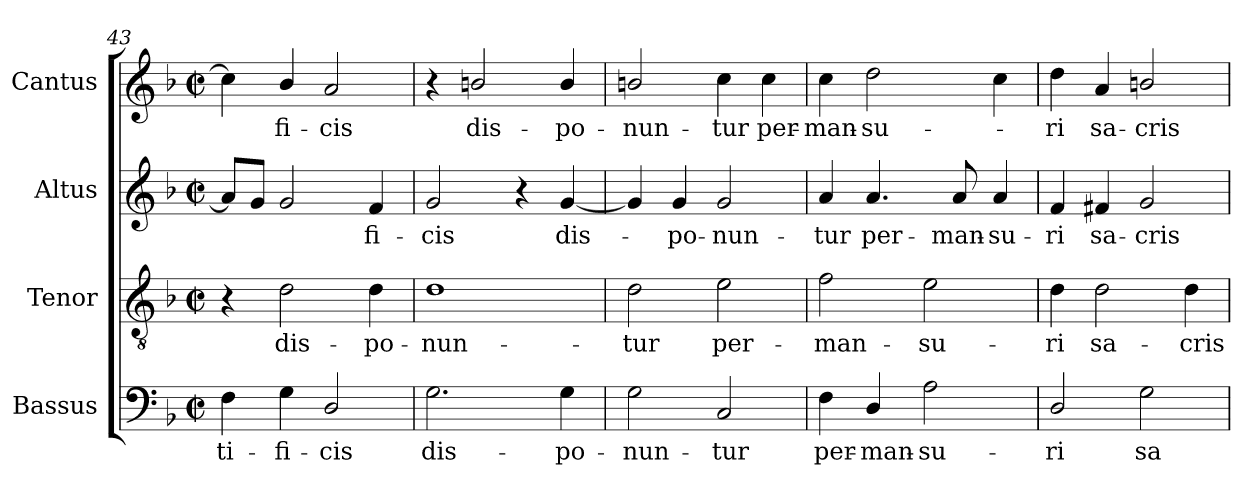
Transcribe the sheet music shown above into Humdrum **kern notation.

**kern	**text	**kern	**text	**kern	**text	**kern	**text
*part4	*part4	*part3	*part3	*part2	*part2	*part1	*part1
*staff4	*staff4	*staff3	*staff3	*staff2	*staff2	*staff1	*staff1
*I"Bassus	*	*I"Tenor	*	*I"Altus	*	*I"Cantus	*
*I'B.	*	*I'T.	*	*I'A.	*	*I'S.	*
*clefF4	*	*clefGv2	*	*clefG2	*	*clefG2	*
*	*	*ITrd7c12	*	*	*	*	*
*k[b-]	*	*k[b-]	*	*k[b-]	*	*k[b-]	*
*F:	*	*F:	*	*F:	*	*F:	*
*M2/2	*	*M2/2	*	*M2/2	*	*M2/2	*
*met(c|)	*	*met(c|)	*	*met(c|)	*	*met(c|)	*
=43	=43	=43	=43	=43	=43	=43	=43
!	!LO:LY:b:color=#000000	!	!	!	!	!	!
4Fi\	-ti-	4r	.	8ai/L]	.	4cci\]	.
.	.	.	.	8gi/J	.	.	.
!	!LO:LY:b:color=#000000	!	!	!	!	!	!
!	!	!	!LO:LY:b:color=#000000	!	!	!	!
!	!	!	!	!	!	!	!LO:LY:b:color=#000000
4Gi\	-fi-	2Di\	dis-	2gi/	.	4b-i/	-fi-
!	!LO:LY:b:color=#000000	!	!	!	!	!	!
!	!	!	!	!	!	!	!LO:LY:b:color=#000000
2Di/	-cis	.	.	.	.	2ai/	-cis
!	!	!	!LO:LY:b:color=#000000	!	!	!	!
!	!	!	!	!	!LO:LY:b:color=#000000	!	!
.	.	4Di\	-po-	4fi/	-fi-	.	.
=44	=44	=44	=44	=44	=44	=44	=44
!	!LO:LY:b:color=#000000	!	!	!	!	!	!
!	!	!	!LO:LY:b:color=#000000	!	!	!	!
!	!	!	!	!	!LO:LY:b:color=#000000	!	!
2.Gi\	dis-	1Di	-nun-	2gi/	-cis	4r	.
!	!	!	!	!	!	!	!LO:LY:b:color=#000000
.	.	.	.	.	.	2bni/	dis-
.	.	.	.	4r	.	.	.
!	!LO:LY:b:color=#000000	!	!	!	!	!	!
!	!	!	!	!	!LO:LY:b:color=#000000	!	!
!	!	!	!	!	!	!	!LO:LY:b:color=#000000
4Gi\	-po-	.	.	[4gi/	dis-	4bi/	-po-
=45	=45	=45	=45	=45	=45	=45	=45
!	!LO:LY:b:color=#000000	!	!	!	!	!	!
!	!	!	!LO:LY:b:color=#000000	!	!	!	!
!	!	!	!	!	!	!	!LO:LY:b:color=#000000
2Gi\	-nun-	2Di\	-tur	4gi/]	.	2bni/	-nun-
!	!	!	!	!	!LO:LY:b:color=#000000	!	!
.	.	.	.	4gi/	-po-	.	.
!	!LO:LY:b:color=#000000	!	!	!	!	!	!
!	!	!	!LO:LY:b:color=#000000	!	!	!	!
!	!	!	!	!	!LO:LY:b:color=#000000	!	!
!	!	!	!	!	!	!	!LO:LY:b:color=#000000
2Ci/	-tur	2Ei\	per-	2gi/	-nun-	4cci\	-tur
!	!	!	!	!	!	!	!LO:LY:b:color=#000000
.	.	.	.	.	.	4cci\	per-
!!LO:LB:g=z
=46	=46	=46	=46	=46	=46	=46	=46
!	!LO:LY:b:color=#000000	!	!	!	!	!	!
!	!	!	!LO:LY:b:color=#000000	!	!	!	!
!	!	!	!	!	!LO:LY:b:color=#000000	!	!
!	!	!	!	!	!	!	!LO:LY:b:color=#000000
4Fi\	per-	2Fi\	-man-	4ai/	-tur	4cci\	-man-
!	!LO:LY:b:color=#000000	!	!	!	!	!	!
!	!	!	!	!	!LO:LY:b:color=#000000	!	!
!	!	!	!	!	!	!	!LO:LY:b:color=#000000
4Di/	-man-	.	.	4.ai/	per-	2ddi\	-su-
!	!LO:LY:b:color=#000000	!	!	!	!	!	!
!	!	!	!LO:LY:b:color=#000000	!	!	!	!
2Ai\	-su-	2Ei\	-su-	.	.	.	.
!	!	!	!	!	!LO:LY:b:color=#000000	!	!
.	.	.	.	8ai/	-man-	.	.
!	!	!	!	!	!LO:LY:b:color=#000000	!	!
.	.	.	.	4ai/	-su-	4cci\	.
=47	=47	=47	=47	=47	=47	=47	=47
!	!LO:LY:b:color=#000000	!	!	!	!	!	!
!	!	!	!LO:LY:b:color=#000000	!	!	!	!
!	!	!	!	!	!LO:LY:b:color=#000000	!	!
!	!	!	!	!	!	!	!LO:LY:b:color=#000000
2Di/	-ri	4Di\	-ri	4fi/	-ri	4ddi\	-ri
!	!	!	!LO:LY:b:color=#000000	!	!	!	!
!	!	!	!	!	!LO:LY:b:color=#000000	!	!
!	!	!	!	!	!	!	!LO:LY:b:color=#000000
.	.	2Di\	sa-	4f#Xi/	sa-	4ai/	sa-
!	!LO:LY:b:color=#000000	!	!	!	!	!	!
!	!	!	!	!	!LO:LY:b:color=#000000	!	!
!	!	!	!	!	!	!	!LO:LY:b:color=#000000
2Gi\	sa-	.	.	2gi/	-cris	2bni/	-cris
!	!	!	!LO:LY:b:color=#000000	!	!	!	!
.	.	4Di\	-cris	.	.	.	.
=	=	=	=	=	=	=	=
*-	*-	*-	*-	*-	*-	*-	*-
